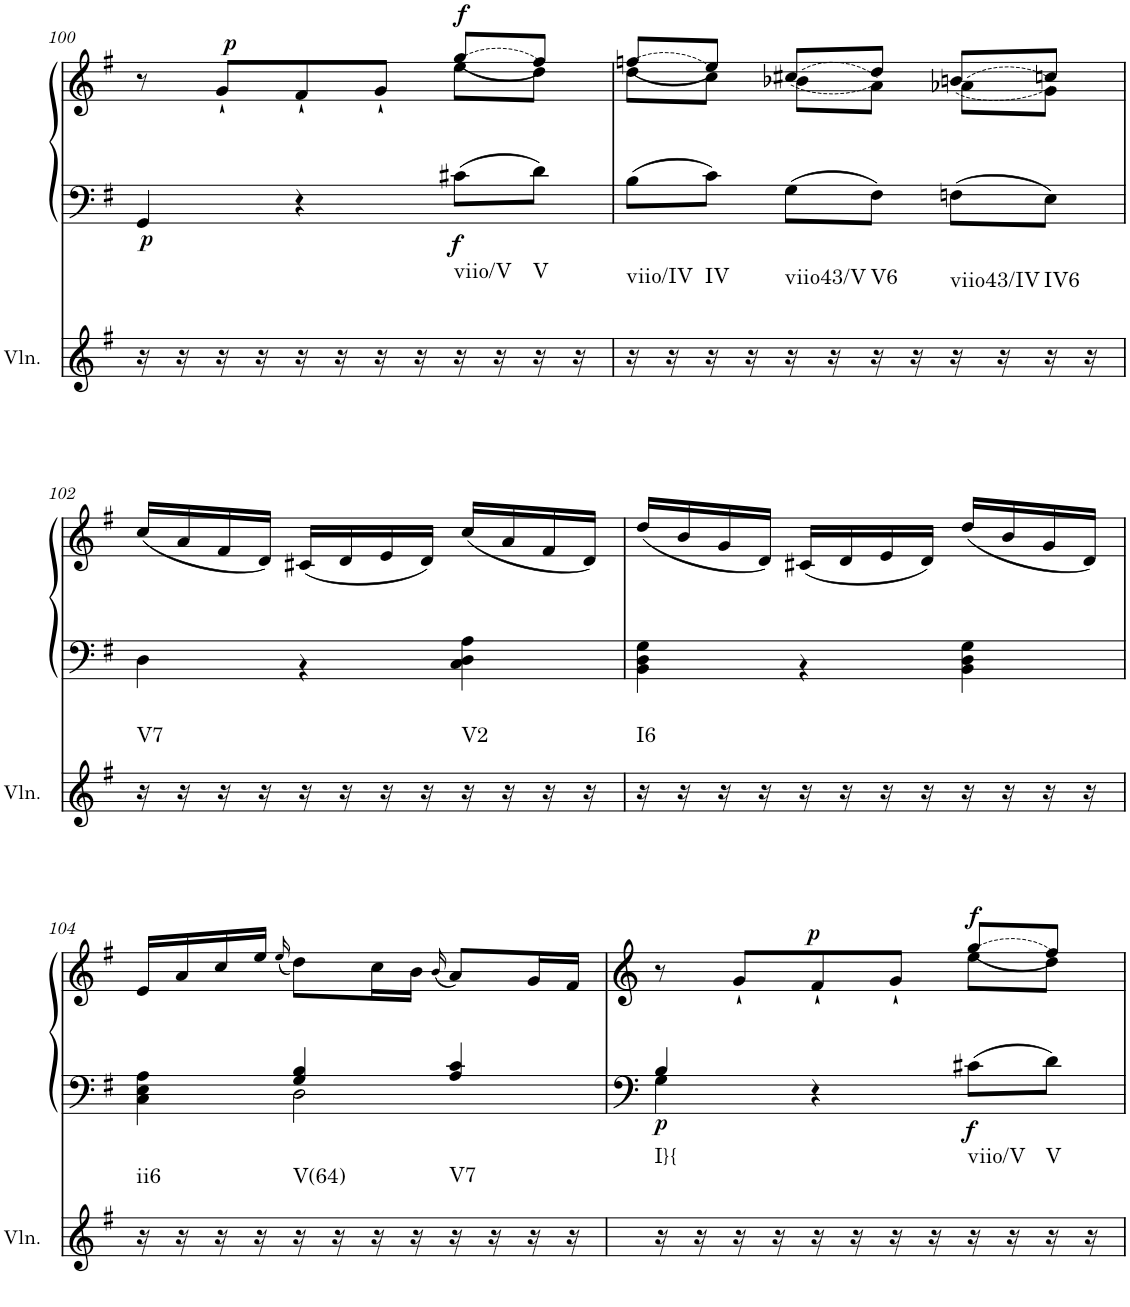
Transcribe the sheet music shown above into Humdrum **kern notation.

**kern	**harte	**kern	**kern	**dynam
*part2	*part2	*part1	*part1	*part1
*staff3	*	*staff2	*staff1	*staff1/2
*I"Violin	*	*I"Klavier linke Hand	*	*
*I'Vln.	*	*	*	*
!!LO:PB:g=z
*clefG2	*	*clefF4	*clefG2	*
*k[f#]	*	*k[f#]	*k[f#]	*
*M3/4	*	*M3/4	*M3/4	*
=100	=100	=100	=100	=100
*	*	*	*^	*
!	!	!	!	!	!LO:DY:b=2
16r	.	4GG/	8r	2ryy	p
16r	.	.	.	.	.
!	!	!	!	!	!LO:DY:a
16r	.	.	8g`/L	.	p
16r	.	.	.	.	.
16r	.	4r	8f#`/	.	.
16r	.	.	.	.	.
16r	.	.	8g`/J	.	.
16r	.	.	.	.	.
!	!	!	!	!	!LO:DY:b=2
!	!LO:H:kt=viio/V	!	!	!	!LO:DY:n=1:a
16r	N	8c#X\L	(8ee\L	(8gg/L	f f
16r	.	.	.	.	.
!	!LO:H:kt=V	!	!	!	!
16r	N	8d\J	8dd\J)	8ff#/J)	.
16r	.	.	.	.	.
=101	=101	=101	=101	=101	=101
!	!LO:H:kt=viio/IV	!	!	!	!
16r	N	8B\L	(8dd\L	(8ffn/L	.
16r	.	.	.	.	.
!	!LO:H:kt=IV	!	!	!	!
16r	N	8c\J	8cc\J)	8ee/J)	.
16r	.	.	.	.	.
!	!LO:H:kt=viio43/V	!	!	!	!
16r	N	8G\L	(8b-X\L	(8cc#X/L	.
16r	.	.	.	.	.
!	!LO:H:kt=V6	!	!	!	!
16r	N	8F#\J	8a\J)	8dd/J)	.
16r	.	.	.	.	.
!	!LO:H:kt=viio43/IV	!	!	!	!
16r	N	8Fn\L	(8a-X\L	(8bn/L	.
16r	.	.	.	.	.
!	!LO:H:kt=IV6	!	!	!	!
16r	N	8E\J	8g\J)	8ccn/J)	.
16r	.	.	.	.	.
*	*	*	*v	*v	*
!!LO:LB:g=z
=102	=102	=102	=102	=102
*	*	*^	*	*
!	!LO:H:kt=V7	!	!	!	!
16r	N	2.ryy	4D\	(16cc/LL	.
16r	.	.	.	16a/	.
16r	.	.	.	16f#/	.
16r	.	.	.	16d/JJ)	.
16r	.	.	4r	(16c#X/LL	.
16r	.	.	.	16d/	.
16r	.	.	.	16e/	.
16r	.	.	.	16d/JJ)	.
!	!LO:H:kt=V2	!	!	!	!
16r	N	.	4C\ 4D\ 4A\	(16cc/LL	.
16r	.	.	.	16a/	.
16r	.	.	.	16f#/	.
16r	.	.	.	16d/JJ)	.
=103	=103	=103	=103	=103	=103
!	!LO:H:kt=I6	!	!	!	!
16r	N	2.ryy	4BB\ 4D\ 4G\	(16dd/LL	.
16r	.	.	.	16b/	.
16r	.	.	.	16g/	.
16r	.	.	.	16d/JJ)	.
16r	.	.	4r	(16c#X/LL	.
16r	.	.	.	16d/	.
16r	.	.	.	16e/	.
16r	.	.	.	16d/JJ)	.
16r	.	.	4BB\ 4D\ 4G\	(16dd/LL	.
16r	.	.	.	16b/	.
16r	.	.	.	16g/	.
16r	.	.	.	16d/JJ)	.
!!LO:LB:g=z
=104	=104	=104	=104	=104	=104
!	!LO:H:kt=ii6	!	!	!	!
16r	N	4ryy	4C\ 4E\ 4A\	16e/LL	.
16r	.	.	.	16a/	.
16r	.	.	.	16cc/	.
16r	.	.	.	16ee/JJ	.
.	.	.	.	(16qee/	.
!	!LO:H:kt=V(64)	!	!	!	!
16r	N	4G/ 4B/	2D\	8dd\L)	.
16r	.	.	.	.	.
16r	.	.	.	16cc\L	.
16r	.	.	.	16b\JJ	.
.	.	.	.	(16qb/	.
!	!LO:H:kt=V7	!	!	!	!
16r	N	4A/ 4c/	.	8a/L)	.
16r	.	.	.	.	.
16r	.	.	.	16g/L	.
16r	.	.	.	16f#/JJ	.
=105	=105	=105	=105	=105	=105
*	*	*	*	*^	*
!	!LO:H:kt=I}{	!	!	!	!	!LO:DY:b=2
16r	N	4B/	4G\	8r	2ryy	p
16r	.	.	.	.	.	.
16r	.	.	.	8g`/L	.	.
16r	.	.	.	.	.	.
!	!	!	!	!	!	!LO:DY:a
16r	.	4r	2ryy	8f#`/	.	p
16r	.	.	.	.	.	.
16r	.	.	.	8g`/J	.	.
16r	.	.	.	.	.	.
!	!	!	!	!	!	!LO:DY:b=2
!	!LO:H:kt=viio/V	!	!	!	!	!LO:DY:n=1:a
16r	N	8c#X\L	.	(8ee\L	(8gg/L	f f
16r	.	.	.	.	.	.
!	!LO:H:kt=V	!	!	!	!	!
16r	N	8d\J	.	8dd\J)	8ff#/J)	.
16r	.	.	.	.	.	.
*	*	*v	*v	*	*	*
*	*	*	*v	*v	*
=	=	=	=	=
*-	*-	*-	*-	*-
